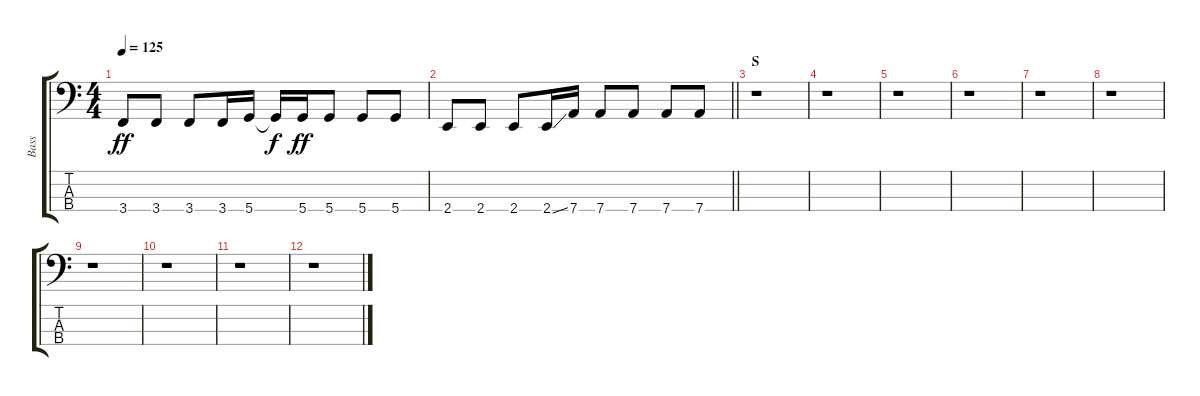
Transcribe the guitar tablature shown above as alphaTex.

\track ("Bass" "Bass") {instrument electricbasspick}
\staff {score tabs}
\tuning (G2 D2 A1 D1) {hide}
\ts (4 4)
\tempo 125
\clef f4
\ks c
3.4.8{dy ff} 3.4.8 3.4.8 3.4.16 5.4.16 5.4{t}.16{dy f} 5.4.16{dy ff} 5.4.8 5.4.8 5.4.8 |
\barLineRight lightlight
2.4.8 2.4.8 2.4.8 2.4{ss}.16 7.4.16 7.4.8 7.4.8 7.4.8 7.4.8 |
\section ("" "S")
r.1 |
r.1 |
r.1 |
r.1 |
r.1 |
r.1 |
r.1 |
r.1 |
r.1 |
r.1
